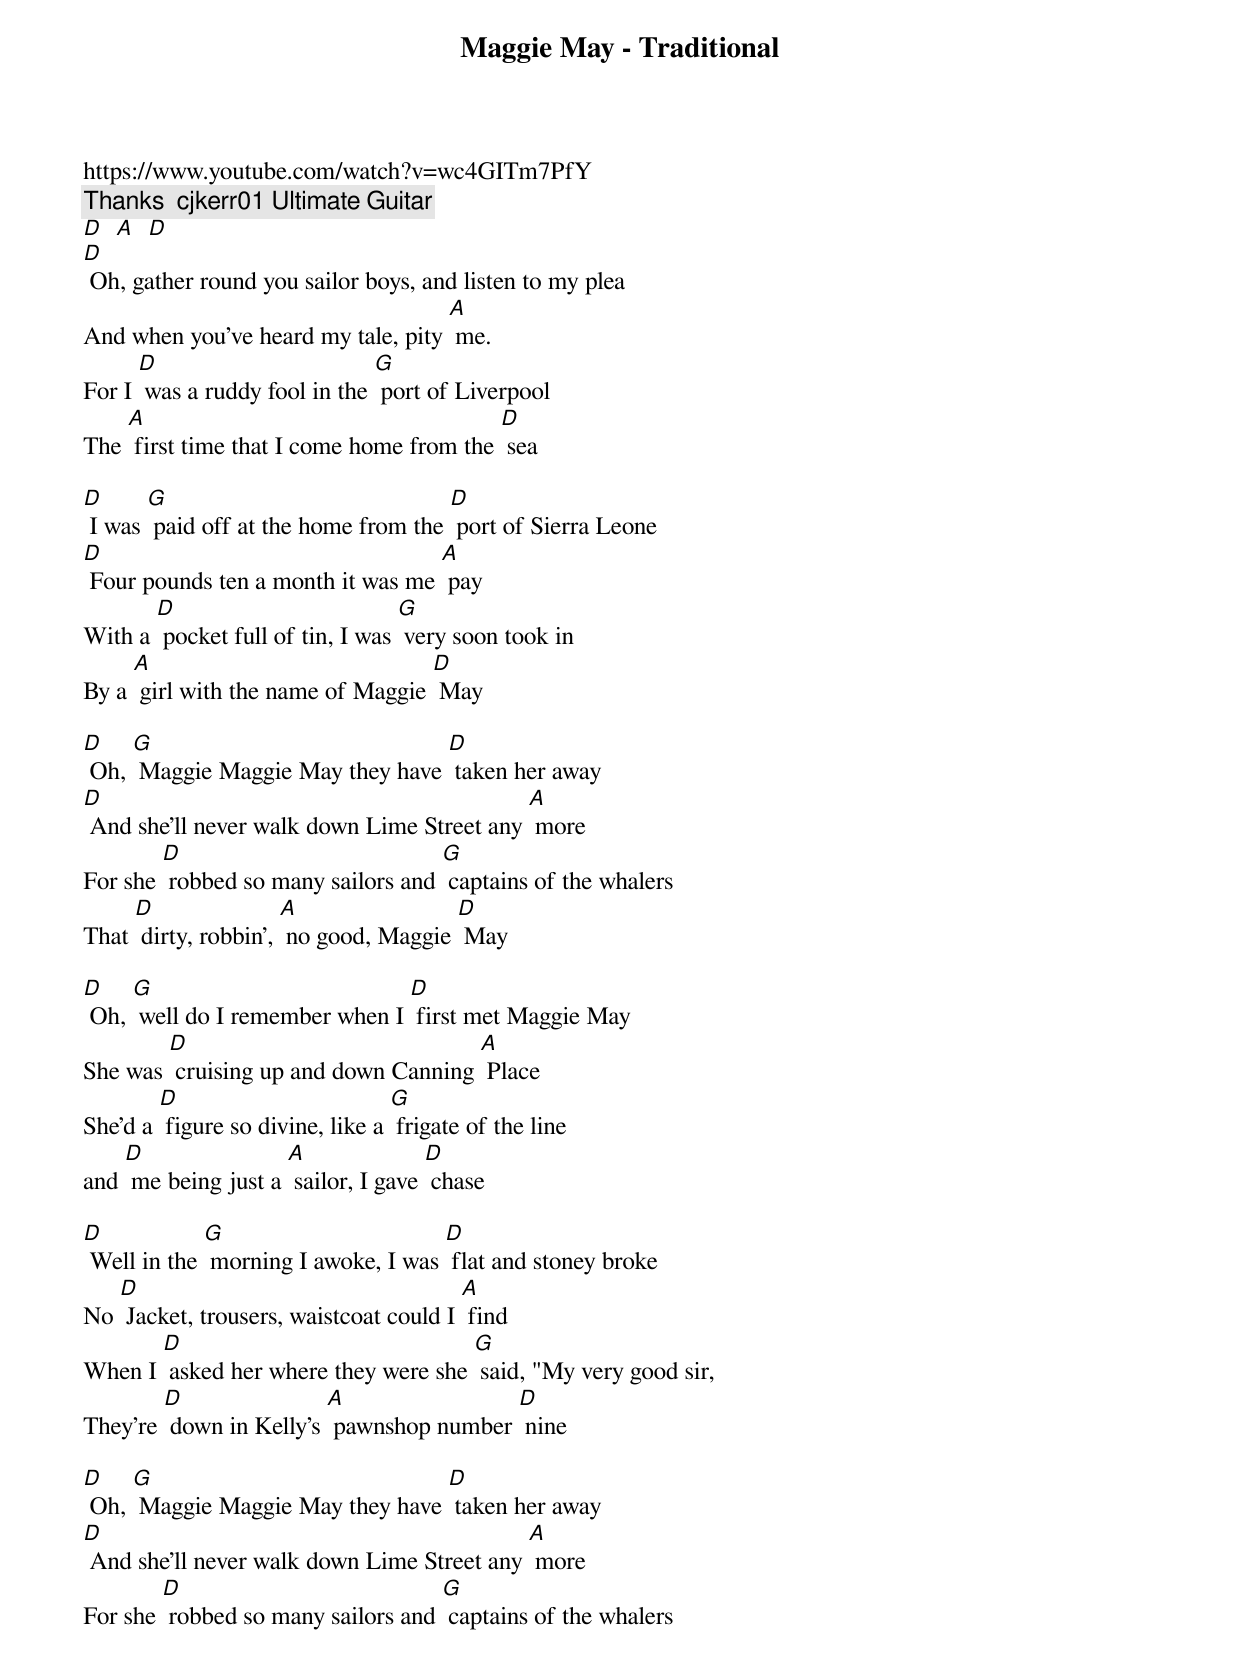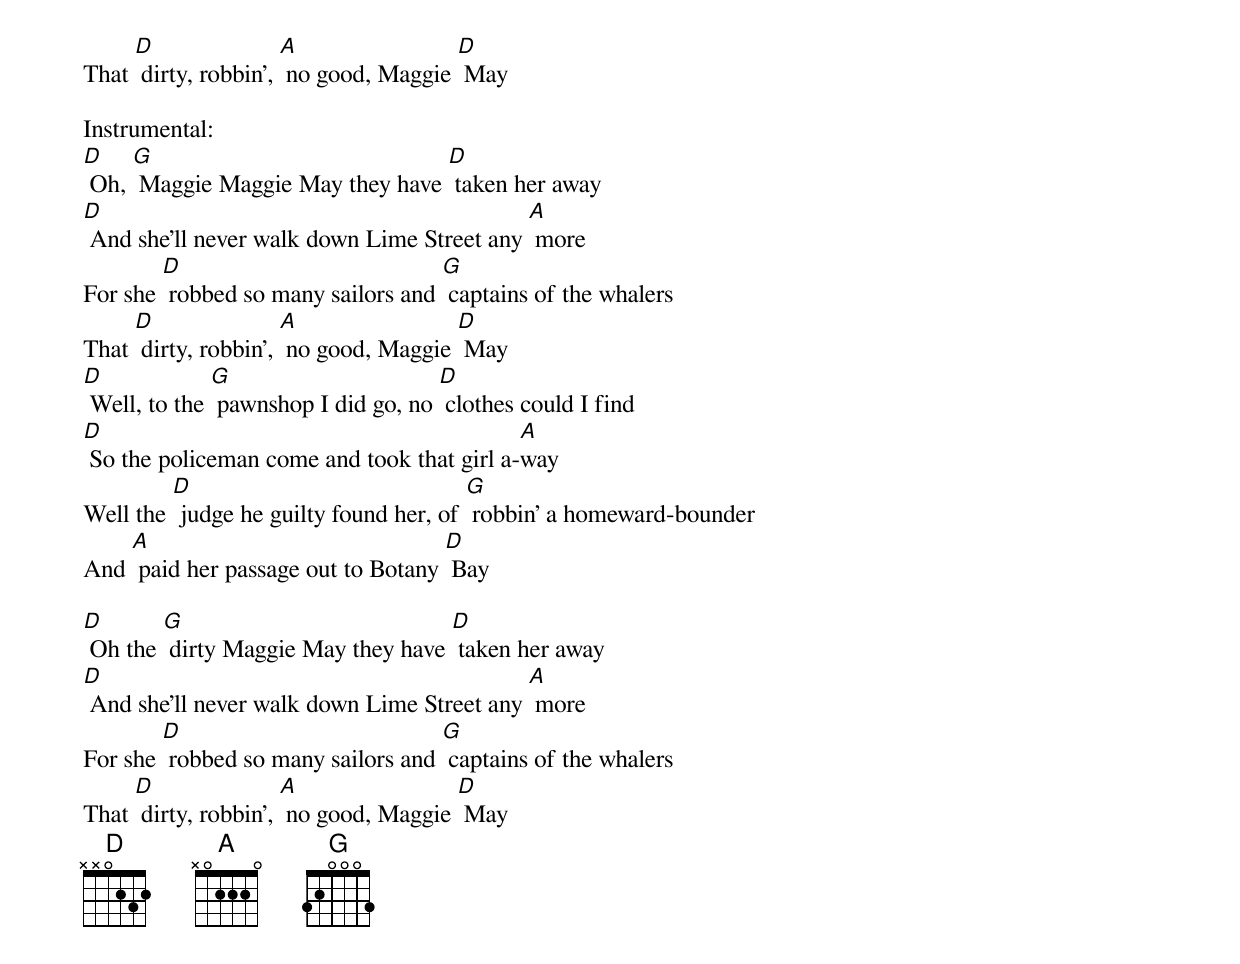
{title:Maggie May - Traditional}
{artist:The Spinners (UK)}
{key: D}
https://www.youtube.com/watch?v=wc4GITm7PfY
{c: Thanks  cjkerr01 Ultimate Guitar}
[D]  [A]  [D]
[D] Oh, gather round you sailor boys, and listen to my plea
And when you've heard my tale, pity [A] me.
For I [D] was a ruddy fool in the [G] port of Liverpool
The [A] first time that I come home from the [D] sea

[D] I was [G] paid off at the home from the [D] port of Sierra Leone
[D] Four pounds ten a month it was me [A] pay
With a [D] pocket full of tin, I was [G] very soon took in
By a [A] girl with the name of Maggie [D] May

[D] Oh, [G] Maggie Maggie May they have [D] taken her away
[D] And she'll never walk down Lime Street any [A] more
For she [D] robbed so many sailors and [G] captains of the whalers
That [D] dirty, robbin', [A] no good, Maggie [D] May

[D] Oh, [G] well do I remember when I [D] first met Maggie May
She was [D] cruising up and down Canning [A] Place
She'd a [D] figure so divine, like a [G] frigate of the line
and [D] me being just a [A] sailor, I gave [D] chase

[D] Well in the [G] morning I awoke, I was [D] flat and stoney broke
No [D] Jacket, trousers, waistcoat could I [A] find
When I [D] asked her where they were she [G] said, "My very good sir,
They're [D] down in Kelly's [A] pawnshop number [D] nine

[D] Oh, [G] Maggie Maggie May they have [D] taken her away
[D] And she'll never walk down Lime Street any [A] more
For she [D] robbed so many sailors and [G] captains of the whalers
That [D] dirty, robbin', [A] no good, Maggie [D] May

Instrumental:
[D] Oh, [G] Maggie Maggie May they have [D] taken her away
[D] And she'll never walk down Lime Street any [A] more
For she [D] robbed so many sailors and [G] captains of the whalers
That [D] dirty, robbin', [A] no good, Maggie [D] May
{c: }
[D] Well, to the [G] pawnshop I did go, no [D] clothes could I find
[D] So the policeman come and took that girl a-[A]way
Well the [D] judge he guilty found her, of [G] robbin' a homeward-bounder
And [A] paid her passage out to Botany [D] Bay

[D] Oh the [G] dirty Maggie May they have [D] taken her away
[D] And she'll never walk down Lime Street any [A] more
For she [D] robbed so many sailors and [G] captains of the whalers
That [D] dirty, robbin', [A] no good, Maggie [D] May
